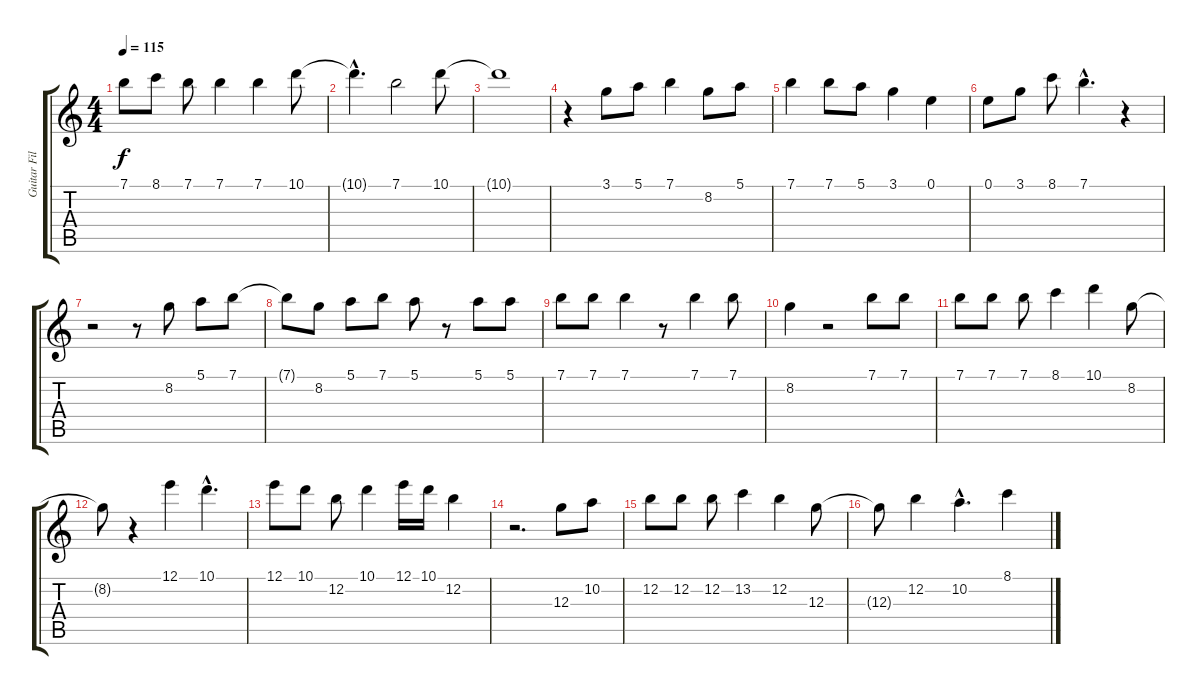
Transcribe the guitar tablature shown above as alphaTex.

\track ("Guitar Fill" "Guitar Fil") {instrument electricguitarclean}
\staff {score tabs}
\tuning (E4 B3 G3 D3 A2 E2) {hide}
\ts (4 4)
\tempo 115
\clef g2
\ks c
7.1.8{dy f} 8.1.8 7.1.8 7.1.4 7.1.4 10.1.8 |
10.1{hac t}.4{d} 7.1.2 10.1.8 |
10.1{t}.1 |
r.4 3.1.8 5.1.8 7.1.4 8.2.8 5.1.8 |
7.1.4 7.1.8 5.1.8 3.1.4 0.1.4 |
0.1.8 3.1.8 8.1.8 7.1{hac}.4{d} r.4 |
r.2 r.8 8.2.8 5.1.8 7.1.8 |
7.1{t}.8 8.2.8 5.1.8 7.1.8 5.1.8 r.8 5.1.8 5.1.8 |
7.1.8 7.1.8 7.1.4 r.8 7.1.4 7.1.8 |
8.2.4 r.2 7.1.8 7.1.8 |
7.1.8 7.1.8 7.1.8 8.1.4 10.1.4 8.2.8 |
8.2{t}.8 r.4 12.1.4 10.1{hac}.4{d} |
12.1.8 10.1.8 12.2.8 10.1.4 12.1.16 10.1.16 12.2.4 |
r.2{d} 12.3.8 10.2.8 |
12.2.8 12.2.8 12.2.8 13.2.4 12.2.4 12.3.8 |
12.3{t}.8 12.2.4 10.2{hac}.4{d} 8.1.4
